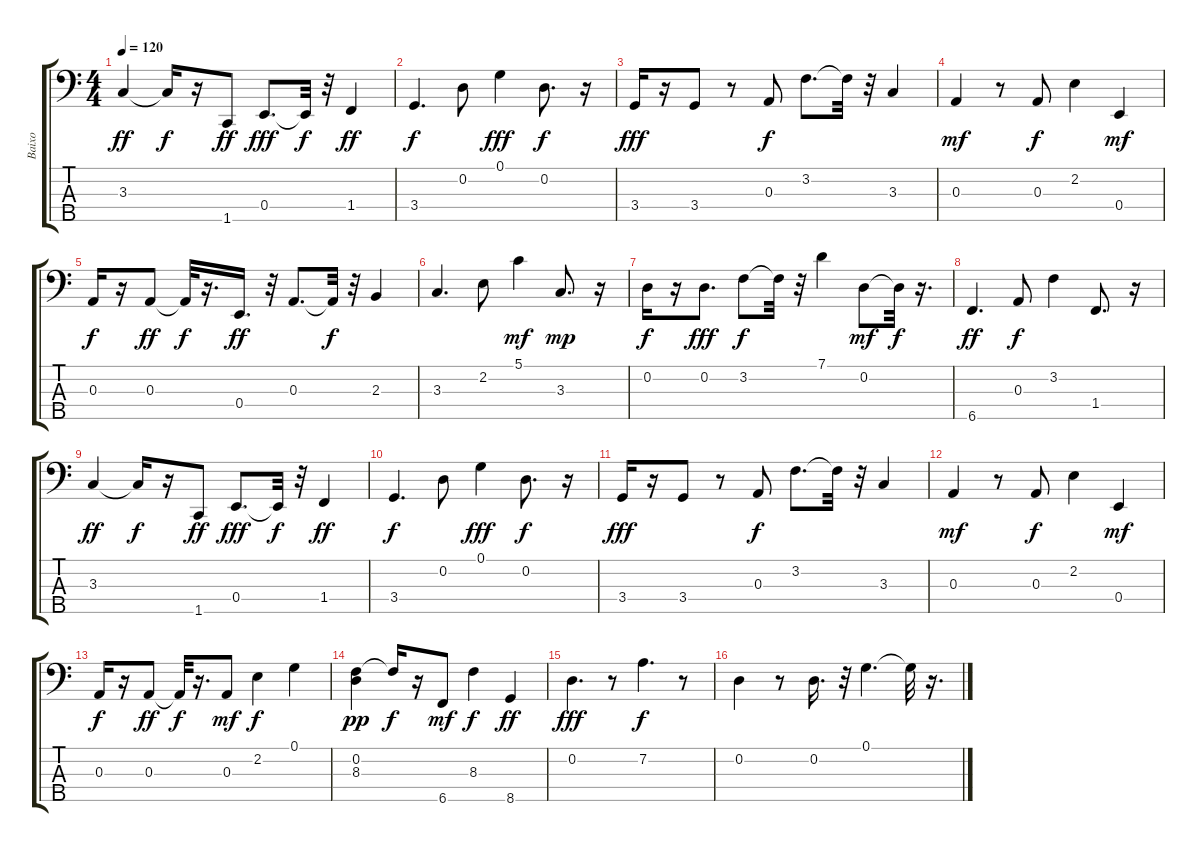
\track ("Baixo" "Baixo") {instrument electricbassfinger}
\staff {score tabs}
\tuning (G2 D2 A1 E1 B0) {hide}
\ts (4 4)
\tempo 120
\clef f4
\ks c
3.3.4{dy ff} 3.3{t}.16{dy f} r.16 1.5.8{dy ff} 0.4.8{d dy fff} 0.4{t}.32{dy f} r.32 1.4.4{dy ff} |
3.4.4{d dy f} 0.2.8 0.1.4{dy fff} 0.2.8{d dy f} r.16 |
3.4.16{dy fff} r.16 3.4.8 r.8 0.3.8{dy f} 3.2.8{d} 3.2{t}.32 r.32 3.3.4 |
0.3.4{dy mf} r.8 0.3.8{dy f} 2.2.4 0.4.4{dy mf} |
0.3.16{dy f} r.16 0.3.8{dy ff} 0.3{t}.32{dy f} r.16{d} 0.4.16{d dy ff} r.32 0.3.8{d} 0.3{t}.32{dy f} r.32 2.3.4 |
3.3.4{d} 2.2.8 5.1.4{dy mf} 3.3.8{d dy mp} r.16 |
0.2.16{dy f} r.16 0.2.8{d dy fff} 3.2.8{dy f} 3.2{t}.32 r.32 7.1.4 0.2.8{dy mf} 0.2{t}.32{dy f} r.16{d} |
6.5.4{d dy ff} 0.3.8{dy f} 3.2.4 1.4.8{d} r.16 |
3.3.4{dy ff} 3.3{t}.16{dy f} r.16 1.5.8{dy ff} 0.4.8{d dy fff} 0.4{t}.32{dy f} r.32 1.4.4{dy ff} |
3.4.4{d dy f} 0.2.8 0.1.4{dy fff} 0.2.8{d dy f} r.16 |
3.4.16{dy fff} r.16 3.4.8 r.8 0.3.8{dy f} 3.2.8{d} 3.2{t}.32 r.32 3.3.4 |
0.3.4{dy mf} r.8 0.3.8{dy f} 2.2.4 0.4.4{dy mf} |
0.3.16{dy f} r.16 0.3.8{dy ff} 0.3{t}.32{dy f} r.16{d} 0.3.8{dy mf} 2.2.4{dy f} 0.1.4 |
(0.2 8.3).4{dy pp} 8.3{t}.16{dy f} r.16 6.5.8{dy mf} 8.3.4{dy f} 8.5.4{dy ff} |
0.2.4{d dy fff} r.8 7.2.4{d dy f} r.8 |
0.2.4 r.8 0.2.16{d} r.32 0.1.4{d} 0.1{t}.32 r.16{d}
